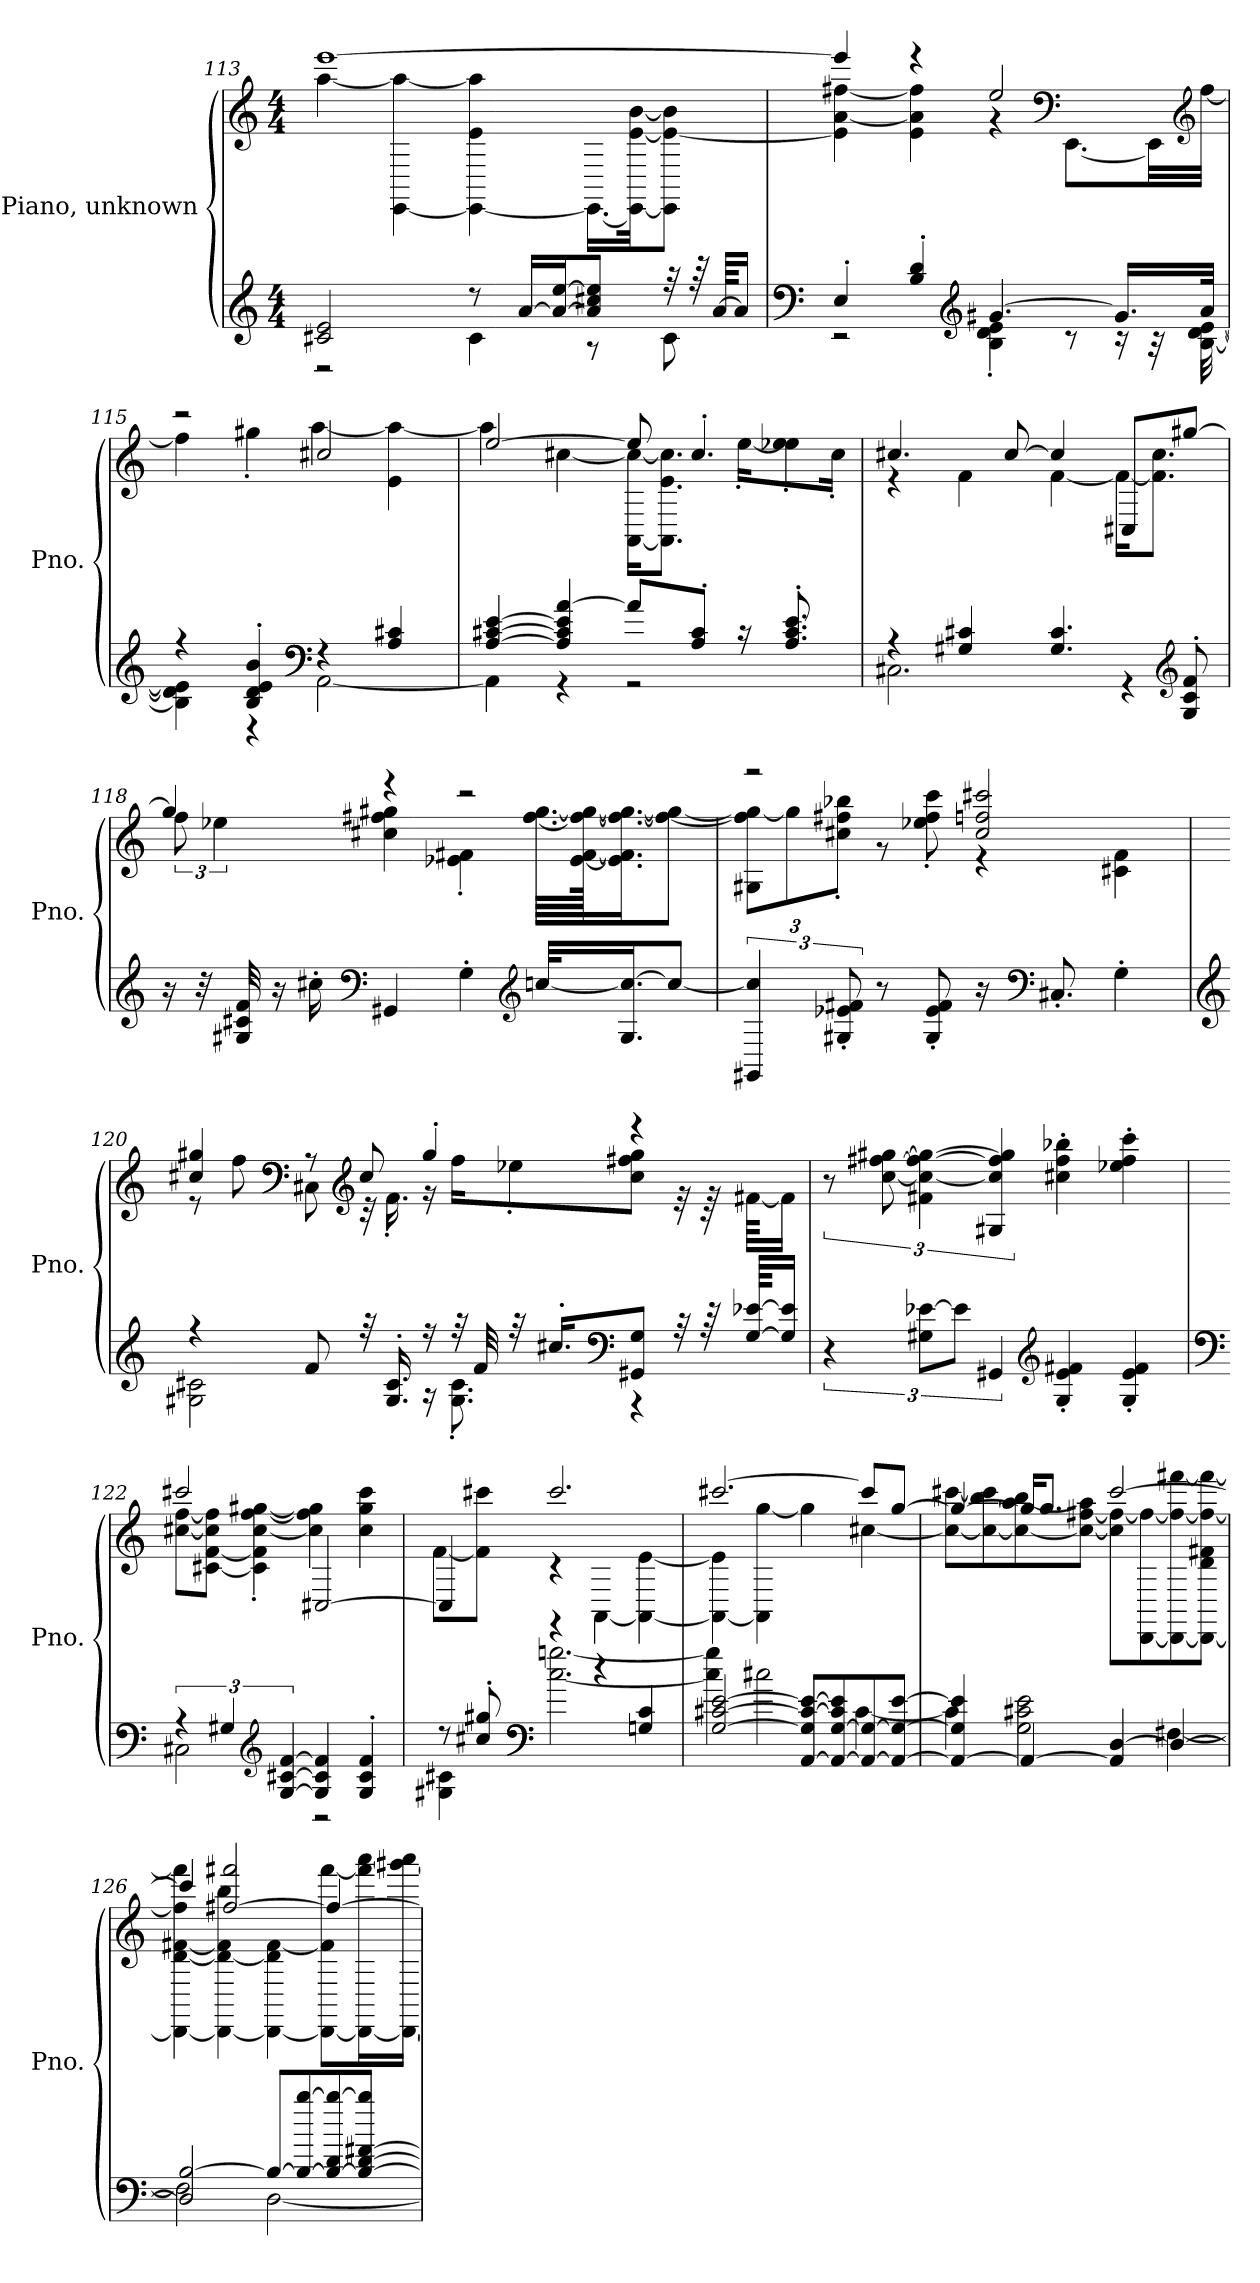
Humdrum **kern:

**kern	**kern
*part1	*part1
*staff2	*staff1
*I"Piano, unknown	*
*I'Pno.	*
!!LO:LB:g=z
*clefG2	*clefG2
*k[]	*k[]
*M4/4	*M4/4
=113	=113
*^	*^
2c#X/ 2e/	2r	[1eee	[4aa\
.	.	.	[4EE\ 4aa\_
8r	4c#\	.	4EE\_ 4e\ 4aa\]
[16a/LL	.	.	.
16a/_ [16ee/J	.	.	.
8a/] 8cc#X/ 8ee/]J	8r	.	16.EE\LL_
.	.	.	32EE\_ [32e\ [32b\JK
32r	8c#\	.	8EE\] 8e\_ 8b\]J
64r	.	.	.
[64a/KKLL	.	.	.
16a/JJ]	.	.	.
=114	=114	=114	=114
*clefF4	*	*	*
4E'/	2r	4eee/]	4e\] [4a\ [4ff#X\
4B/' 4d/'	.	4r	4e\ 4a\] 4ff#\]
*clefG2	*	*	*
[4.g#X/	4B\' 4d\' 4e\'	2ee/	4r
*	*	*clefF4	*
.	8r	.	[8.EE\L
16.g#/LL]	16r	.	.
.	32r	.	32EE\LL]
*	*	*clefG2	*
32a/JJk	[32B\ [32d\ [32e\	.	[32ff#\JJJ
=115	=115	=115	=115
4r	4B\] 4d\] 4e\]	2r	4ff#\]
4B/' 4d/' 4e/' 4b/'	4r	.	4gg#X'\
*clefF4	*	*	*
4r	[2AA\	2cc#X/	[4aa\
4A/ 4c#X/	.	.	4e\ 4aa\_
!!LO:PB:g=z	!!
=116	=116	=116	=116
[4A/ [4c#X/ [4e/	4AA\]	[2ee/	4aa\]
4A/] 4c#/] 4e/] [4a/	4r	.	[4cc#X\
8a/L]	2r	8ee/]	[16AA\ 16cc#\_KL
.	.	.	8.AA\] 8.e\ 8.cc#\]J
8A/' 8c#/'J	.	4.cc#'/	.
16r	.	.	[16ee'\KL
8.A/' 8.c#/' 8.e/'	.	.	8ee-X\' 8ee\]'
.	.	.	16cc#'\Jk
=117	=117	=117	=117
4r	2.C#X\	4.cc#X/	4r
4G#X/ 4c#X/	.	.	4f\
.	.	[8cc#/	.
4.G#/ 4.c#/	.	4cc#/]	[4f\
.	4r	8C#X/L	16f\KL_
.	.	.	8.f\] 8.cc#\J
*clefG2	*	*	*
8G#/' 8c#/' 8f/'	.	[8gg#X/J	.
*v	*v	*	*
!!LO:LB:g=z	!!
=118	=118	=118
16r	4gg#/]	12ff\
32r	.	.
.	.	6ee-X\
32G#X/ 32c#X/ 32f/	.	.
16r	.	.
16cc#X'\	.	.
*clefF4	*	*
4GG#X/	4r	4cc#X\ 4ff#X\ 4gg#X\
4G#'\	2r	4e-X\' 4f#X\'
*clefG2	*	*
[32ccn/KLL	.	[64.ff#\ [64.gg#\LLLL
.	.	[128e-\ [128f#\ 128ff#\_ 128gg#\_JJK
16.G#/ 16.cc/_J	.	16.e-\] 16.f#\] 16.ff#\_ 16.gg#\_J
8cc/J_	.	8ff#\_ 8gg#\_J
=119	=119	=119
*	*	*Xbrackettup
6GG#X/ 6cc/]	2r	12G#X\ 12ff#\] 12gg#\_L
.	.	12gg#\]
12G#X/' 12e-X/' 12f#X/'	.	12cc#X\' 12ff#X\' 12bb-X\'J
8r	.	8r
8G#/' 8e-/' 8f#/'	.	8ee-X\' 8ff#\' 8ccc\'
16r	2cc#/ 2ffn/ 2ccc#X/	4r
*clefF4	*	*
8.C#X'/	.	.
4G#'\	.	4c#X\ 4f\
!!LO:LB:g=z	!!
=120	=120	=120
*clefG2	*	*
*^	*	*
4r	2G#X\ 2c#X\	4cc#X/ 4gg#X/	8r
.	.	.	8ff\
*	*	*clefF4	*
8f/	.	8r	8C#X\
*	*	*clefG2	*
32r	.	8cc#/	32r
16.G#/' 16.c#/'	.	.	16.f'\
16r	16r	4gg#'/	16r
32r	8.G#\' 8.c#\'	.	16ff\KL
32f/	.	.	.
32r	.	.	8ee-X'\
16.cc#X'/KL	.	.	.
*clefF4	*	*	*
8GG#X/ 8G#/J	4r	4r	8cc#\ 8ff#X\ 8gg#\J
32r	.	.	32r
64r	.	.	64r
[64G#/ [64e-X/KKLL	.	.	[64f#X\KKLL
16G#/] 16e-/]JJ	.	.	16f#\JJ]
*v	*v	*	*
*	*v	*v
=121	=121
*	*brackettup
6r	12r
.	[12cc\ [12ff#X\ [12gg#X\
12G#X\ [12e-X\L	6f#X\ 6cc\_ 6ff#\_ 6gg#\_
12e-\J]	.
6GG#X/	6G#X/ 6cc/] 6ff#/] 6gg#/]
*clefG2	*
4G#/' 4e-/' 4f#X/'	4cc#X\' 4ff#\' 4bb-X\'
4G#/' 4e-/' 4f#/'	4ee-X\' 4ff#\' 4ccc\'
!!LO:LB:g=z
=122	=122
*clefF4	*
*^	*^
6r	2C#X\	2ccc#X/	[8cc#X\ [8ff\L
.	.	.	[8c#X\ [8f\ 8cc#\] 8ff\]J
6G#X/	.	.	.
.	.	.	4c#\]' 4f\]' [4cc#\' [4ff\' [4gg#X\'
*clefG2	*	*	*
[6G#/ [6c#X/ [6f/	.	.	.
4G#/] 4c#/] 4f/]	2r	[2C#X/	4cc#\] 4ff\] 4gg#\]
4G#/' 4c#/' 4f/'	.	.	4cc#\ 4gg#\ 4ccc#\
=123	=123	=123	=123
8r	4G#X\ 4c#X\	4C#/]	[8f\L
8cc#X/' 8gg#X/'	.	.	8f\] 8ccc#X\J
*clefF4	*	*	*
4r	[2.cc#\ [2.ggn\	2.ccc#/	4r
4r	.	.	[4AA\
4Gn/ 4c#/	.	.	4AA\_ [4e\
=124	=124	=124	=124
[2G/ [2c#X/ [2e/	4cc#\] 4gg\]	[2.ccc#X/	4AA\_ 4e\]
.	2cc#X\	.	4AA\] [4gg\
[8AA/ 8G/] 8c#/_ 8e/_L	.	.	4gg\]
8AA/_ [8G/ 8c#/] 8e/]	.	.	.
8AA/_ 8G/_	[4c#\	8ccc#/L]	[4cc#X\
8AA/_ 8G/_ [8e/J	.	[8gg/J	.
!!LO:LB:g=z	!!
=125	=125	=125	=125
4AA/_ 4G/] 4e/]	4c#\]	4gg/_	8cc#\_ [8ccc#X\L
.	.	.	8cc#\_ [8bb\ 8ccc#\]
4AA/_	2G\ 2c#X\ 2e\	16gg/KL]	8cc#\_ [8aa\ 8bb\]
.	.	8.gg/J	.
.	.	.	8cc#\_ [8ff#X\ 8aa\]J
4AA/] [4D/	.	[2ccc#/	8cc#\] 8ff#\_L
.	.	.	[8DD\ 8ff#\_
4D/_	[4F#X\	.	8DD\_ 8ff#\_ [8fff#X\
.	.	.	8DD\_ 8d\ 8f#X\ 8ff#\_ 8fff#\_J
=126	=126	=126	=126
2D/] [2B/	2F#\]	4ccc#/]	4DD\_ [4d\ [4f#X\ 4ff#\] 4fff#\]
.	.	[2ff#X/ 2fff#X/	4DD\_ 4d\_ 4f#\] 4bb\
8B/L_	[2D\	.	4DD\_ 4d\] [4f#\
8B/_ [8bb/	.	.	.
8B/_ 8d/ 8bb/_	.	4ff#/_	8DD\_ 8f#\] [8fff#\L
8B/_ [8d/ [8f#X/ 8bb/]J	.	.	16DD\_ 16fff#\] [16aaa\L
.	.	.	16DD\_ [16ggg#X\ 16aaa\]JJ
*v	*v	*	*
*	*v	*v
=	=
*-	*-
